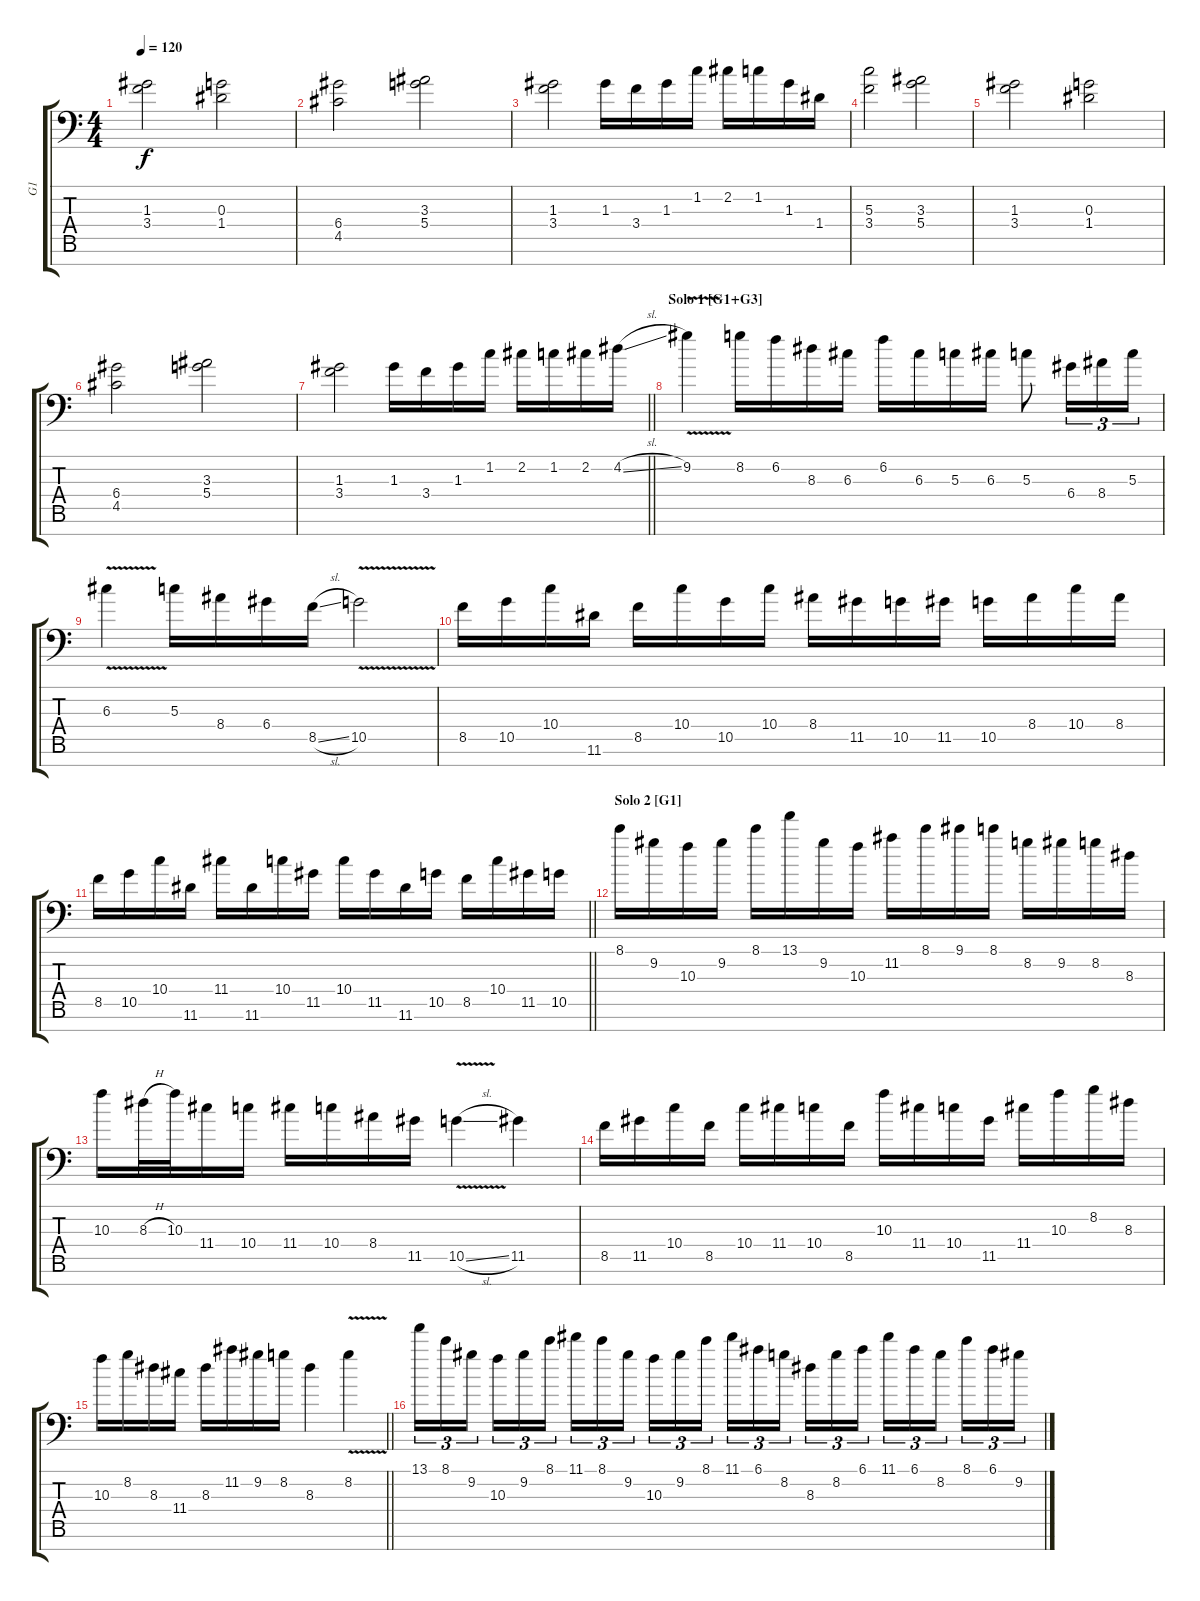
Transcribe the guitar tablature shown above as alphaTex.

\track ("G1" "G1") {instrument distortionguitar}
\staff {score tabs}
\tuning (E4 B3 G3 D3 A2 E2 A1) {hide}
\ts (4 4)
\tempo 120
\clef f4
\ks c
(1.3 3.4).2{dy f} (0.3 1.4).2 |
(6.4 4.5).2 (3.3 5.4).2 |
(1.3 3.4).2 1.3.16 3.4.16 1.3.16 1.2.16 2.2.16 1.2.16 1.3.16 1.4.16 |
(5.3 3.4).2 (3.3 5.4).2 |
(1.3 3.4).2 (0.3 1.4).2 |
(6.4 4.5).2 (3.3 5.4).2 |
\barLineRight lightlight
(1.3 3.4).2 1.3.16 3.4.16 1.3.16 1.2.16 2.2.16 1.2.16 2.2.16 4.2{sl}.16 |
\section ("" "Solo 1 [G1+G3]")
9.2{v}.4 8.2.16 6.2.16 8.3.16 6.3.16 6.2.16 6.3.16 5.3.16 6.3.16 5.3.8 6.4.16{tu (3 2)} 8.4.16{tu (3 2)} 5.3.16{tu (3 2)} |
6.3{v}.4 5.3.16 8.4.16 6.4.16 8.5{sl}.16 10.5{v}.2 |
8.5.16 10.5.16 10.4.16 11.6.16 8.5.16 10.4.16 10.5.16 10.4.16 8.4.16 11.5.16 10.5.16 11.5.16 10.5.16 8.4.16 10.4.16 8.4.16 |
\barLineRight lightlight
8.5.16 10.5.16 10.4.16 11.6.16 11.4.16 11.6.16 10.4.16 11.5.16 10.4.16 11.5.16 11.6.16 10.5.16 8.5.16 10.4.16 11.5.16 10.5.16 |
\section ("" "Solo 2 [G1]")
8.1.16 9.2.16 10.3.16 9.2.16 8.1.16 13.1.16 9.2.16 10.3.16 11.2.16 8.1.16 9.1.16 8.1.16 8.2.16 9.2.16 8.2.16 8.3.16 |
10.3.16 8.3{h}.32 10.3.32 11.4.16 10.4.16 11.4.16 10.4.16 8.4.16 11.5.16 10.5{v sl}.4 11.5.4 |
8.5.16 11.5.16 10.4.16 8.5.16 10.4.16 11.4.16 10.4.16 8.5.16 10.3.16 11.4.16 10.4.16 11.5.16 11.4.16 10.3.16 8.2.16 8.3.16 |
\barLineRight lightlight
10.3.16 8.2.16 8.3.16 11.4.16 8.3.16 11.2.16 9.2.16 8.2.16 8.3.4 8.2{v}.4 |
13.1.16{tu (3 2)} 8.1.16{tu (3 2)} 9.2.16{tu (3 2) beam splitsecondary} 10.3.16{tu (3 2)} 9.2.16{tu (3 2)} 8.1.16{tu (3 2)} 11.1.16{tu (3 2)} 8.1.16{tu (3 2)} 9.2.16{tu (3 2) beam splitsecondary} 10.3.16{tu (3 2)} 9.2.16{tu (3 2)} 8.1.16{tu (3 2)} 11.1.16{tu (3 2)} 6.1.16{tu (3 2)} 8.2.16{tu (3 2) beam splitsecondary} 8.3.16{tu (3 2)} 8.2.16{tu (3 2)} 6.1.16{tu (3 2)} 11.1.16{tu (3 2)} 6.1.16{tu (3 2)} 8.2.16{tu (3 2) beam splitsecondary} 8.1.16{tu (3 2)} 6.1.16{tu (3 2)} 9.2.16{tu (3 2)}
